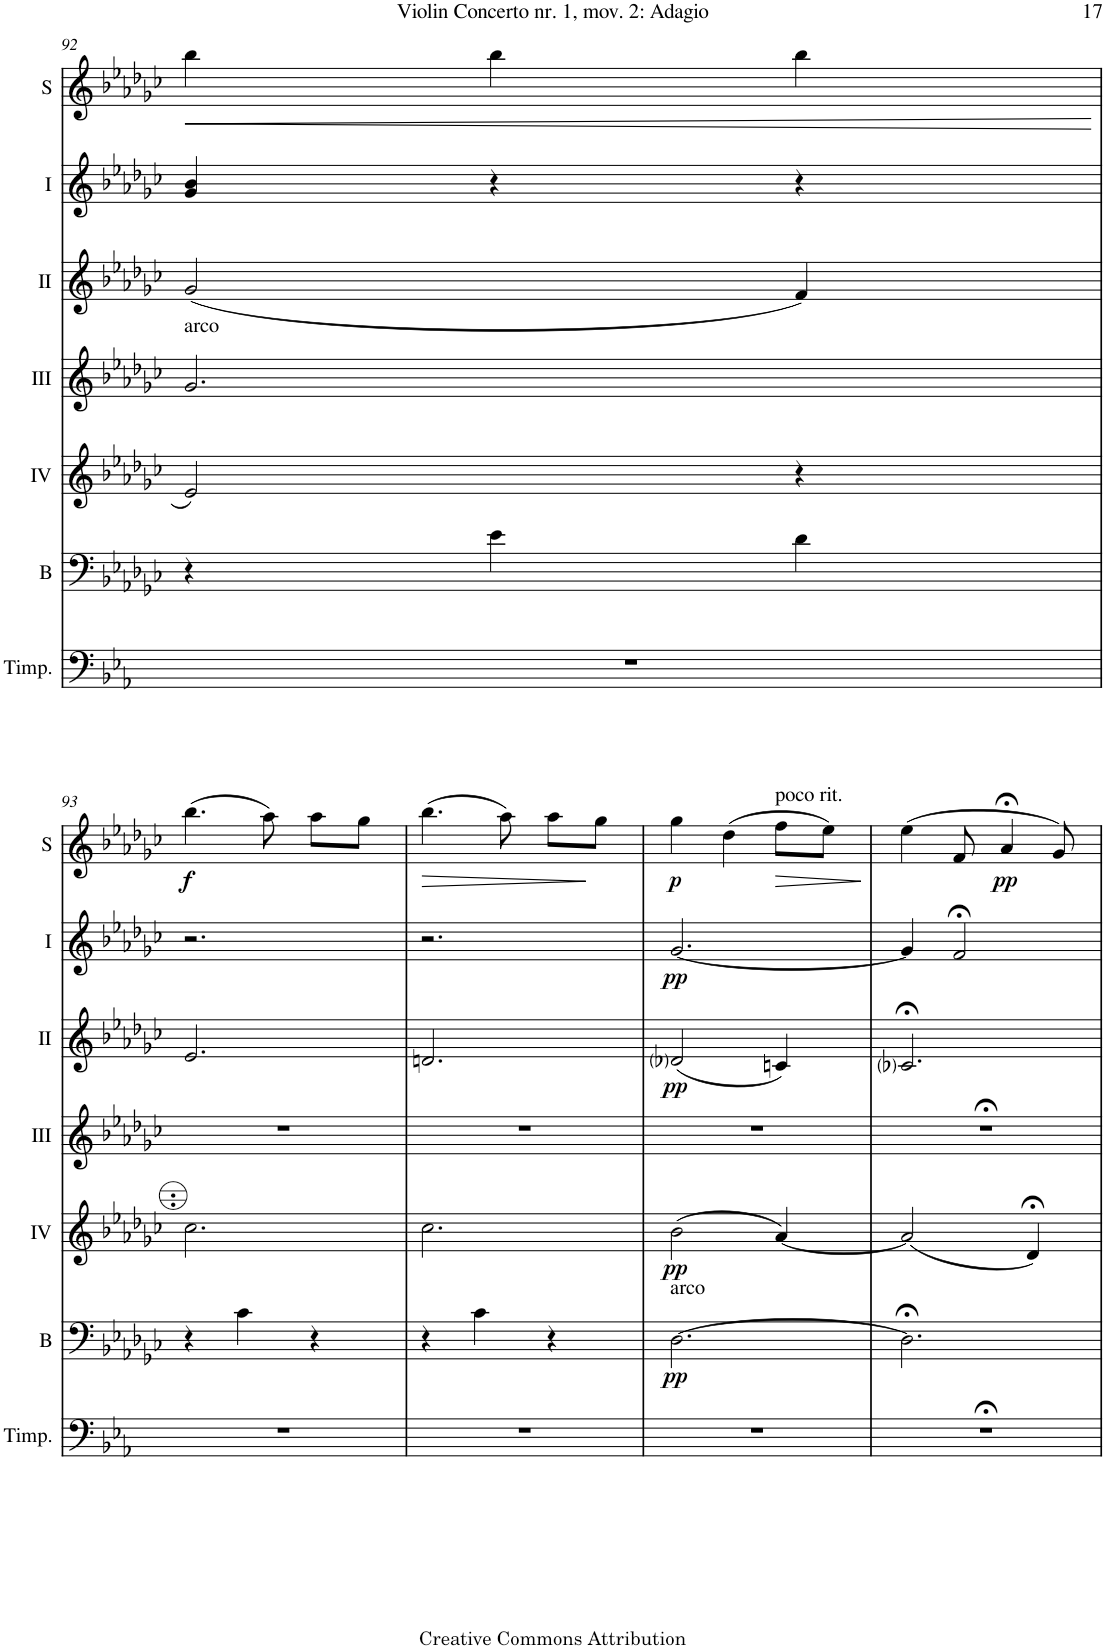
**kern	**kern	**dynam	**kern	**dynam	**kern	**kern	**dynam	**kern	**dynam	**kern	**dynam
*part7	*part6	*part6	*part5	*part5	*part4	*part3	*part3	*part2	*part2	*part1	*part1
*staff7	*staff6	*staff6	*staff5	*staff5	*staff4	*staff3	*staff3	*staff2	*staff2	*staff1	*staff1
*I"Timpani	*I"Bass	*	*I"Acc. 4	*	*I"Acc. 3	*I"Acc. 2	*	*I"Acc. 1	*	*I"Solo	*
*I'Timp.	*I'B	*	*	*	*	*	*	*	*	*I'S	*
!!LO:PB:g=z
*clefF4	*clefF4	*	*clefG2	*	*clefG2	*clefG2	*	*clefG2	*	*clefG2	*
*	*Trd7c12	*	*Trd7c12	*	*	*	*	*	*	*	*
*k[b-e-a-]	*k[b-e-a-d-g-c-]	*	*k[b-e-a-d-g-c-]	*	*k[b-e-a-d-g-c-]	*k[b-e-a-d-g-c-]	*	*k[b-e-a-d-g-c-]	*	*k[b-e-a-d-g-c-]	*
*M3/4	*M3/4	*	*M3/4	*	*M3/4	*M3/4	*	*M3/4	*	*M3/4	*
=92	=92	=92	=92	=92	=92	=92	=92	=92	=92	=92	=92
!	!	!	!	!	!LO:TX:a:t=arco	!	!	!	!	!	!
!	!	!	!	!	!	!	!	!	!	!	!LO:HP:b
2.r	4r	.	2e-/	.	2.G-/	(2g-/	.	4g-/ 4b-/	.	4bb-\	<
.	4e-\	.	.	.	.	.	.	4r	.	4bb-\	.
.	4d-\	.	4r	.	.	4f/)	.	4r	.	4bb-\	.
.	.	.	.	.	.	.	.	.	.	.	[
!!LO:LB:g=z
=93	=93	=93	=93	=93	=93	=93	=93	=93	=93	=93	=93
!	!	!	!	!	!	!	!	!	!	!	!LO:DY:b
2.r	4r	.	2.cc-\	.	2.r	2.e-/	.	2.r	.	(4.bb-\	f
.	4c-\	.	.	.	.	.	.	.	.	.	.
.	.	.	.	.	.	.	.	.	.	8aa-\)	.
.	4r	.	.	.	.	.	.	.	.	8aa-\L	.
.	.	.	.	.	.	.	.	.	.	8gg-\J	.
=94	=94	=94	=94	=94	=94	=94	=94	=94	=94	=94	=94
!	!	!	!	!	!	!	!	!	!	!	!LO:HP:b
2.r	4r	.	2.cc-\	.	2.r	2.dn/	.	2.r	.	(4.bb-\	>
.	4c-\	.	.	.	.	.	.	.	.	.	.
.	.	.	.	.	.	.	.	.	.	8aa-\)	.
.	4r	.	.	.	.	.	.	.	.	8aa-\L	.
.	.	.	.	.	.	.	.	.	.	8gg-\J	]
=95	=95	=95	=95	=95	=95	=95	=95	=95	=95	=95	=95
!	!LO:TX:a:t=arco	!	!	!	!	!	!	!	!	!	!
!	!	!LO:DY:b	!	!LO:DY:b	!	!	!LO:DY:b	!	!LO:DY:b	!	!LO:DY:b
2.r	[2.D-\	pp	(2b-\	pp	2.r	(2d-i/	pp	[2.g-/	pp	4gg-\	p
.	.	.	.	.	.	.	.	.	.	(4dd-\	.
!	!	!	!	!	!	!	!	!	!	!LO:TX:a:t=poco rit.	!
!	!	!	!	!	!	!	!	!	!	!	!LO:HP:b
.	.	.	[4a-/)	.	.	4cn/)	.	.	.	8ff\L	>
.	.	.	.	.	.	.	.	.	.	8ee-\J)	.
.	.	.	.	.	.	.	.	.	.	.	]
=96	=96	=96	=96	=96	=96	=96	=96	=96	=96	=96	=96
2.r;<	2.D-;<\]	.	(2a-/]	.	2.r;<	2.c-i;</	.	4g-/]	.	(4ee-\	.
.	.	.	.	.	.	.	.	2f;</	.	8f/	.
!	!	!	!	!	!	!	!	!	!	!	!LO:DY:b
.	.	.	.	.	.	.	.	.	.	4a-;</	pp
.	.	.	4d-;</)	.	.	.	.	.	.	.	.
.	.	.	.	.	.	.	.	.	.	8g-/)	.
=	=	=	=	=	=	=	=	=	=	=	=
*-	*-	*-	*-	*-	*-	*-	*-	*-	*-	*-	*-
